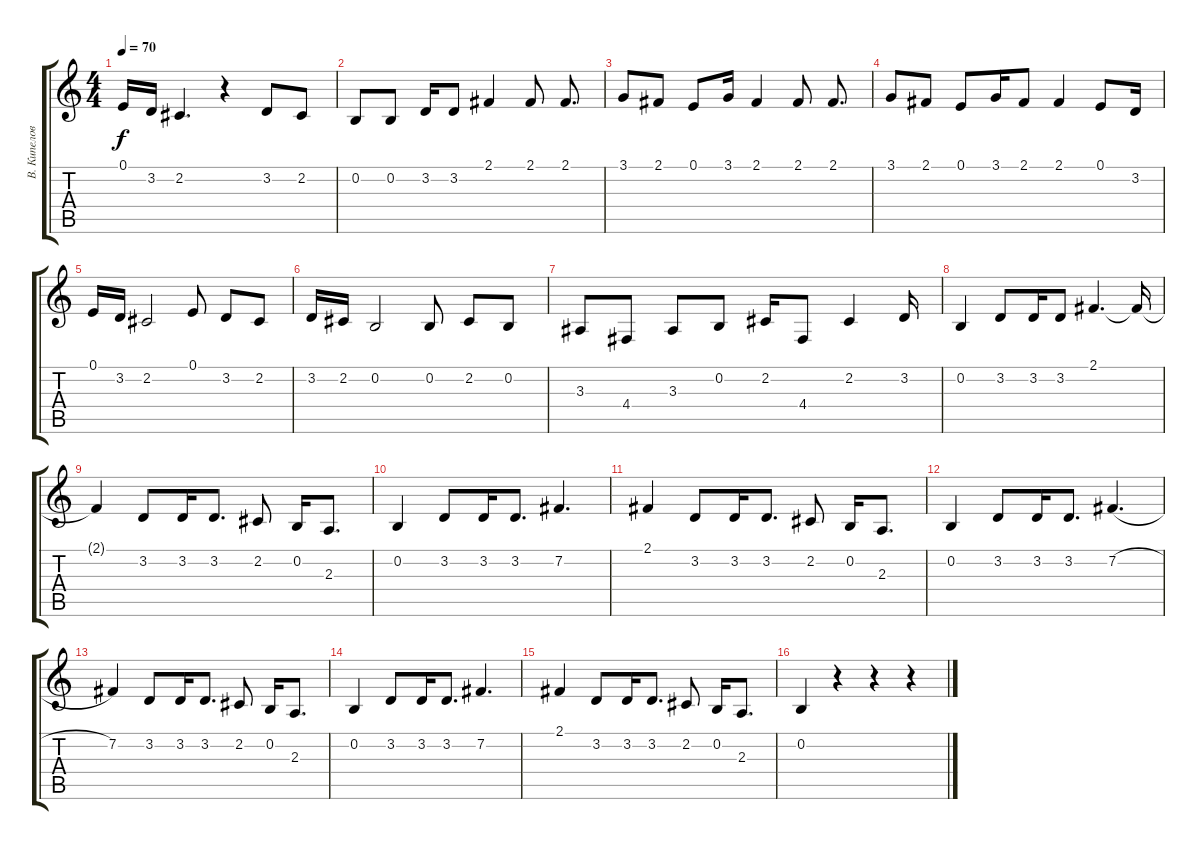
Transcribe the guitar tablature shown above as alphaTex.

\track ("В. Кипелов" "В. Кипелов") {instrument flute}
\staff {score tabs}
\tuning (E4 B3 G3 D3 A2 E2) {hide}
\ts (4 4)
\tempo 70
\clef g2
\ks c
0.1.16{dy f} 3.2.16 2.2.4{d} r.4 3.2.8 2.2.8 |
0.2.8 0.2.8 3.2.16 3.2.8 2.1.4 2.1.8 2.1.8{d} |
3.1.8 2.1.8 0.1.8 3.1.16 2.1.4 2.1.8 2.1.8{d} |
3.1.8 2.1.8 0.1.8 3.1.16 2.1.8 2.1.4 0.1.8 3.2.16 |
0.1.16 3.2.16 2.2.2 0.1.8 3.2.8 2.2.8 |
3.2.16 2.2.16 0.2.2 0.2.8 2.2.8 0.2.8 |
3.3.8 4.4.8 3.3.8 0.2.8 2.2.16 4.4.8 2.2.4 3.2.16 |
0.2.4 3.2.8 3.2.16 3.2.8 2.1.4{d} 2.1{t}.16 |
2.1{t}.4 3.2.8 3.2.16 3.2.8{d} 2.2.8 0.2.16 2.3.8{d} |
0.2.4 3.2.8 3.2.16 3.2.8{d} 7.2.4{d} |
2.1.4 3.2.8 3.2.16 3.2.8{d} 2.2.8 0.2.16 2.3.8{d} |
0.2.4 3.2.8 3.2.16 3.2.8{d} 7.2{h}.4{d} |
7.2.4 3.2.8 3.2.16 3.2.8{d} 2.2.8 0.2.16 2.3.8{d} |
0.2.4 3.2.8 3.2.16 3.2.8{d} 7.2.4{d} |
2.1.4 3.2.8 3.2.16 3.2.8{d} 2.2.8 0.2.16 2.3.8{d} |
0.2.4 r.4 r.4 r.4
